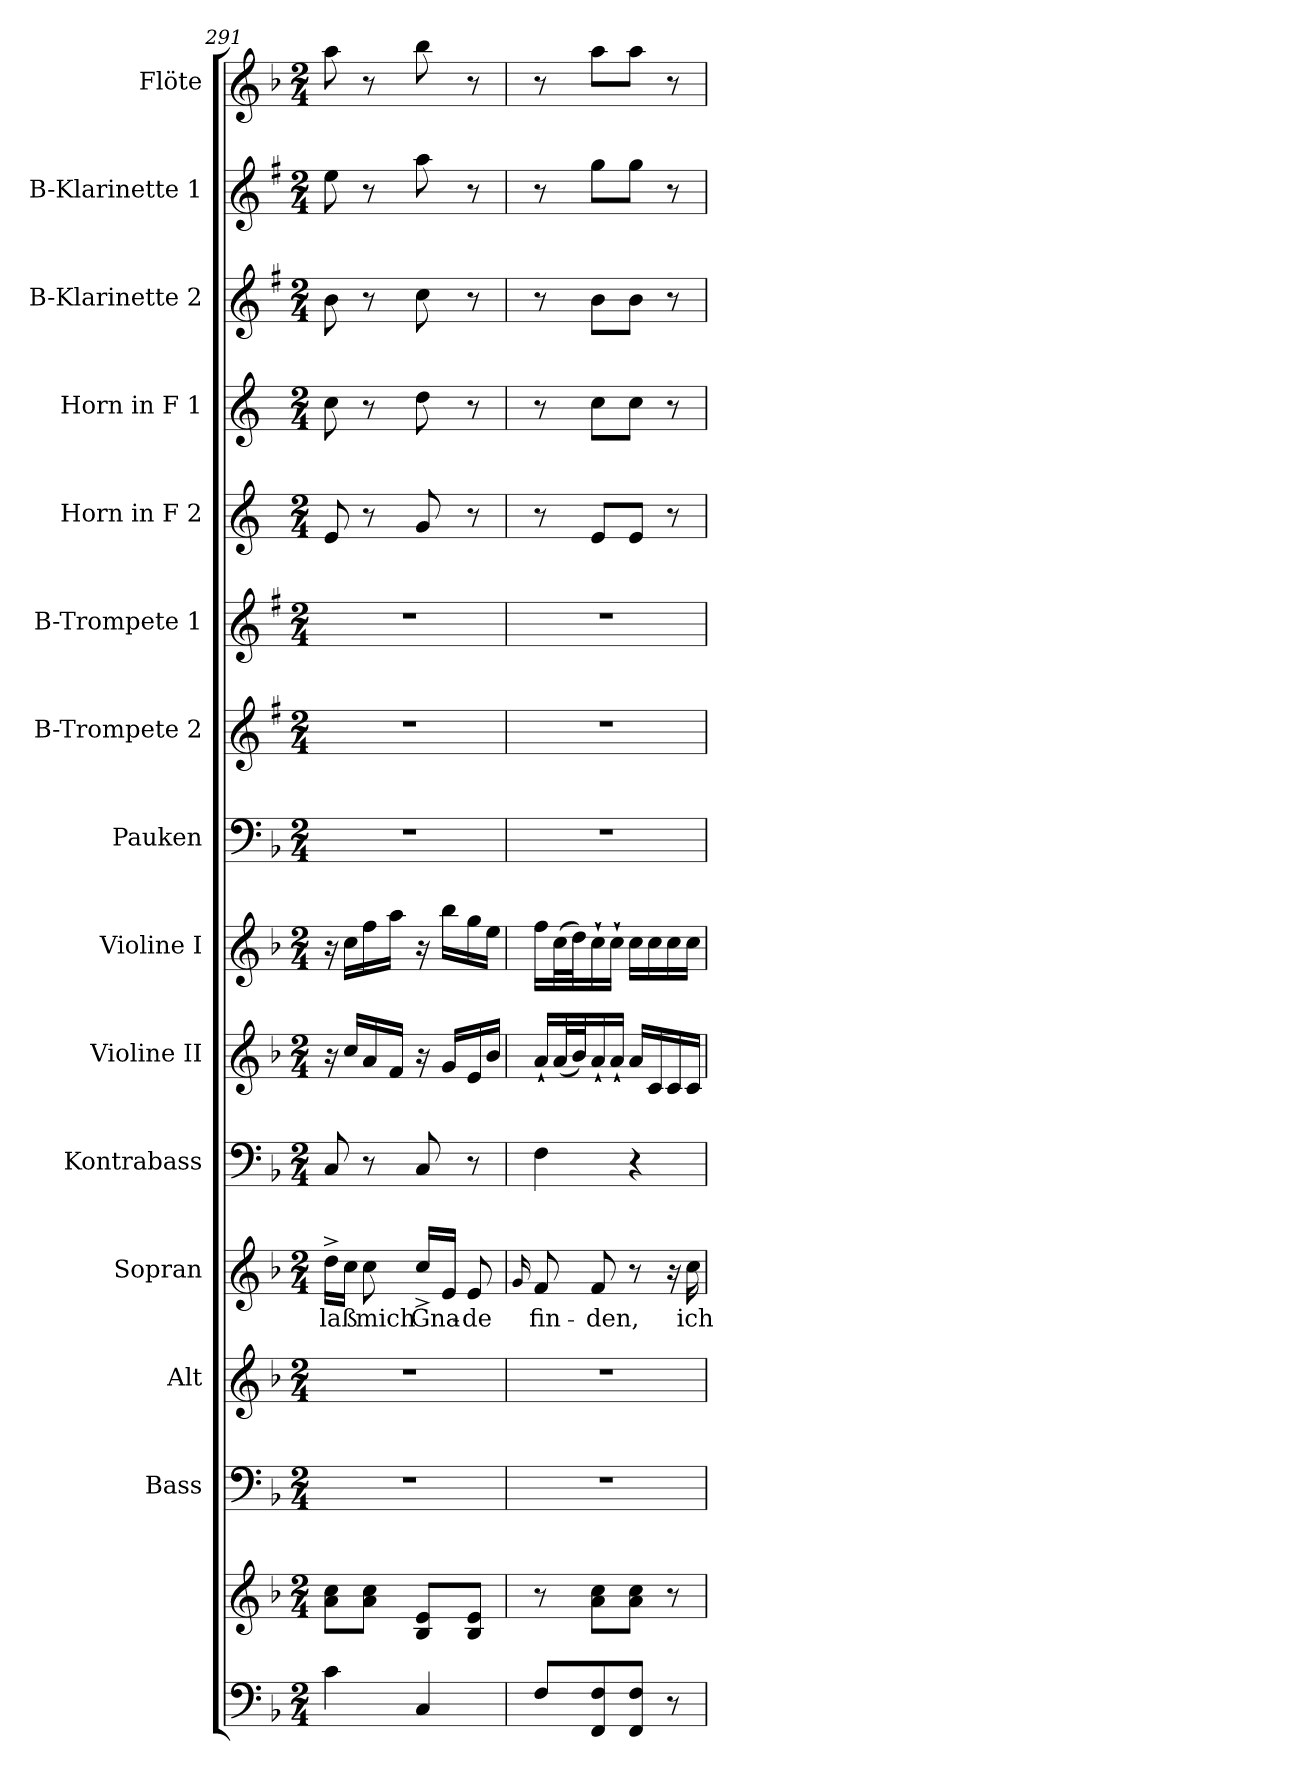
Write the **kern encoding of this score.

**kern	**kern	**kern	**kern	**kern	**text	**kern	**kern	**kern	**kern	**kern	**kern	**kern	**kern	**kern	**kern	**kern
*part15	*part15	*part14	*part13	*part12	*part12	*part11	*part10	*part9	*part8	*part7	*part6	*part5	*part4	*part3	*part2	*part1
*staff16	*staff15	*staff14	*staff13	*staff12	*staff12	*staff11	*staff10	*staff9	*staff8	*staff7	*staff6	*staff5	*staff4	*staff3	*staff2	*staff1
*	*	*I"Bass	*I"Alt	*I"Sopran	*	*I"Kontrabass	*I"Violine II	*I"Violine I	*I"Pauken	*I"B-Trompete 2	*I"B-Trompete 1	*I"Horn in F 2	*I"Horn in F 1	*I"B-Klarinette 2	*I"B-Klarinette 1	*I"Flöte
*	*	*I'B.	*I'A.	*I'S.	*	*I'Kb.	*I'Vl. II	*I'Vl. I	*I'Pk.	*I'B Trp. 2	*I'B Trp. 1	*	*	*I'B Kl. 2	*I'B Kl. 1	*I'Fl.
*clefF4	*clefG2	*clefF4	*clefG2	*clefG2	*	*clefF4	*clefG2	*clefG2	*clefF4	*clefG2	*clefG2	*clefG2	*clefG2	*clefG2	*clefG2	*clefG2
*	*	*	*	*	*	*ITrd7c12	*	*	*	*ITrd1c2	*ITrd1c2	*ITrd4c7	*ITrd4c7	*ITrd1c2	*ITrd1c2	*
*k[b-]	*k[b-]	*k[b-]	*k[b-]	*k[b-]	*	*k[b-]	*k[b-]	*k[b-]	*k[b-]	*k[b-]	*k[b-]	*k[b-]	*k[b-]	*k[b-]	*k[b-]	*k[b-]
*F:	*F:	*F:	*F:	*F:	*	*F:	*F:	*F:	*F:	*F:	*F:	*F:	*F:	*F:	*F:	*F:
*M2/4	*M2/4	*M2/4	*M2/4	*M2/4	*	*M2/4	*M2/4	*M2/4	*M2/4	*M2/4	*M2/4	*M2/4	*M2/4	*M2/4	*M2/4	*M2/4
=291	=291	=291	=291	=291	=291	=291	=291	=291	=291	=291	=291	=291	=291	=291	=291	=291
!	!	!	!	!	!LO:LY:b	!	!	!	!	!	!	!	!	!	!	!
4c\	8a\ 8cc\L	2r	2r	16dd^>\LL	laß	8CC/	16r	16r	2r	2r	2r	8A/	8f\	8a\	8dd\	8aa\
.	.	.	.	16cc\JJ	.	.	16cc/LL	16cc\LL	.	.	.	.	.	.	.	.
!	!	!	!	!	!LO:LY:b	!	!	!	!	!	!	!	!	!	!	!
.	8a\ 8cc\J	.	.	8cc\	mich	8r	16a/	16ff\	.	.	.	8r	8r	8r	8r	8r
.	.	.	.	.	.	.	16f/JJ	16aa\JJ	.	.	.	.	.	.	.	.
!	!	!	!	!	!LO:LY:b	!	!	!	!	!	!	!	!	!	!	!
4C/	8B-/ 8e/L	.	.	16cc^>/LL	Gna-	8CC/	16r	16r	.	.	.	8c/	8g\	8b-\	8gg\	8bb-\
.	.	.	.	16e/JJ	.	.	16g/LL	16bb-\LL	.	.	.	.	.	.	.	.
!	!	!	!	!	!LO:LY:b	!	!	!	!	!	!	!	!	!	!	!
.	8B-/ 8e/J	.	.	8e/	-de	8r	16e/	16gg\	.	.	.	8r	8r	8r	8r	8r
.	.	.	.	.	.	.	16b-/JJ	16ee\JJ	.	.	.	.	.	.	.	.
!!LO:PB:g=z
=292	=292	=292	=292	=292	=292	=292	=292	=292	=292	=292	=292	=292	=292	=292	=292	=292
.	.	.	.	16qqg/	.	.	.	.	.	.	.	.	.	.	.	.
!	!	!	!	!	!LO:LY:b	!	!	!	!	!	!	!	!	!	!	!
8F/L	8r	2r	2r	8f/	fin-	4FF\	16a`</LL	16ff\LL	2r	2r	2r	8r	8r	8r	8r	8r
.	.	.	.	.	.	.	(<32a/L	(>32cc\L	.	.	.	.	.	.	.	.
.	.	.	.	.	.	.	32b-/J)	32dd\J)	.	.	.	.	.	.	.	.
!	!	!	!	!	!LO:LY:b	!	!	!	!	!	!	!	!	!	!	!
8FF/ 8F/	8a\ 8cc\L	.	.	8f/	-den,	.	16a`</	16cc`>\	.	.	.	8A/L	8f\L	8a\L	8ff\L	8aa\L
.	.	.	.	.	.	.	16a`</JJ	16cc`>\JJ	.	.	.	.	.	.	.	.
8FF/ 8F/J	8a\ 8cc\J	.	.	8r	.	4r	16a/LL	16cc\LL	.	.	.	8A/J	8f\J	8a\J	8ff\J	8aa\J
.	.	.	.	.	.	.	16c/	16cc\	.	.	.	.	.	.	.	.
8r	8r	.	.	16r	.	.	16c/	16cc\	.	.	.	8r	8r	8r	8r	8r
!	!	!	!	!	!LO:LY:b	!	!	!	!	!	!	!	!	!	!	!
.	.	.	.	16cc\	ich	.	16c/JJ	16cc\JJ	.	.	.	.	.	.	.	.
=	=	=	=	=	=	=	=	=	=	=	=	=	=	=	=	=
*-	*-	*-	*-	*-	*-	*-	*-	*-	*-	*-	*-	*-	*-	*-	*-	*-
